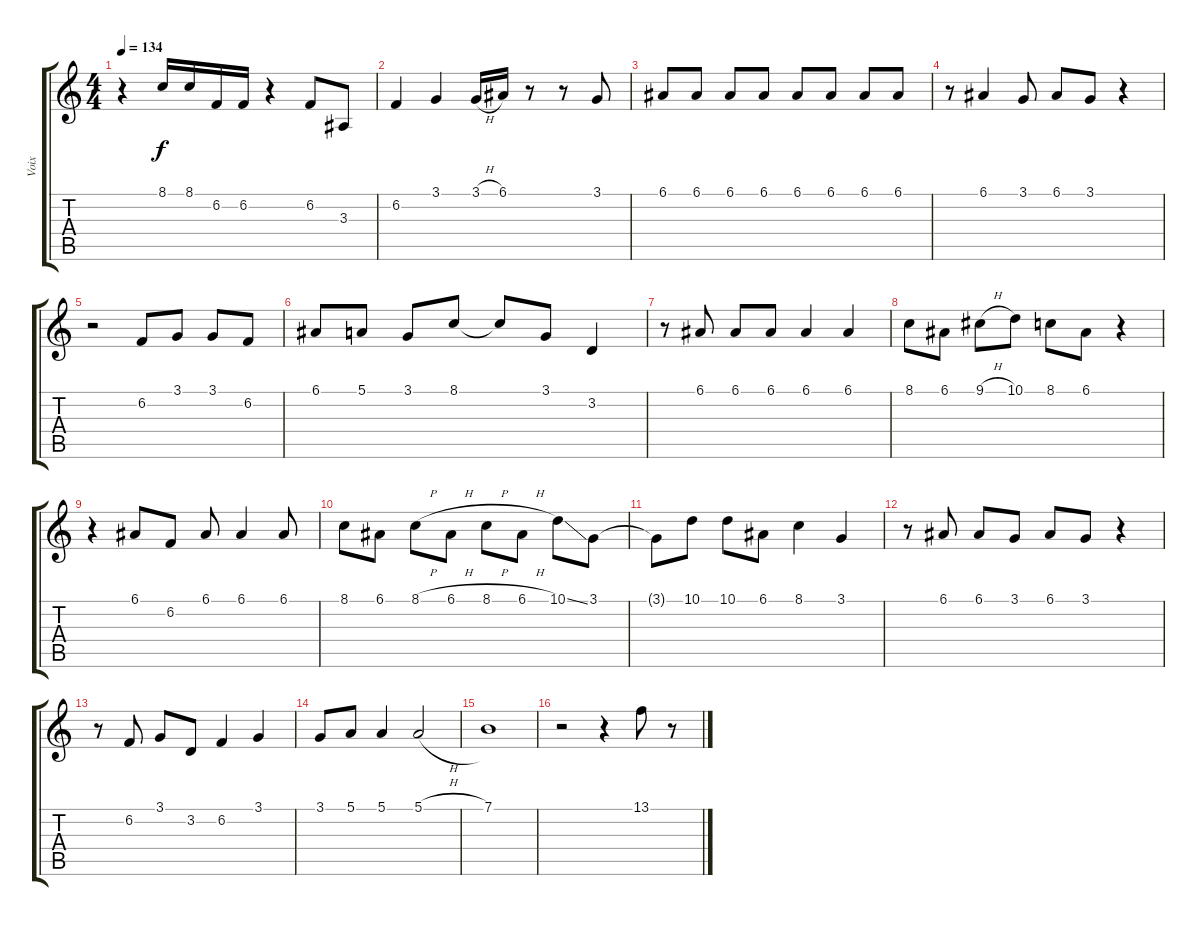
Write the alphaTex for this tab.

\track ("Voix" "Voix") {instrument accordion}
\staff {score tabs}
\tuning (E4 B3 G3 D3 A2 E2) {hide}
\ts (4 4)
\tempo 134
\clef g2
\ks c
r.4{dy f} 8.1.16 8.1.16 6.2.16 6.2.16 r.4 6.2.8 3.3.8 |
6.2.4 3.1.4 3.1{h}.16 6.1.16 r.8 r.8 3.1.8 |
6.1.8 6.1.8 6.1.8 6.1.8 6.1.8 6.1.8 6.1.8 6.1.8 |
r.8 6.1.4 3.1.8 6.1.8 3.1.8 r.4 |
r.2 6.2.8 3.1.8 3.1.8 6.2.8 |
6.1.8 5.1.8 3.1.8 8.1.8 8.1{t}.8 3.1.8 3.2.4 |
r.8 6.1.8 6.1.8 6.1.8 6.1.4 6.1.4 |
8.1.8 6.1.8 9.1{h}.8 10.1.8 8.1.8 6.1.8 r.4 |
r.4 6.1.8 6.2.8 6.1.8 6.1.4 6.1.8 |
8.1.8 6.1.8 8.1{h}.8 6.1{h}.8 8.1{h}.8 6.1{h}.8 10.1{ss}.8 3.1.8 |
3.1{t}.8 10.1.8 10.1.8 6.1.8 8.1.4 3.1.4 |
r.8 6.1.8 6.1.8 3.1.8 6.1.8 3.1.8 r.4 |
r.8 6.2.8 3.1.8 3.2.8 6.2.4 3.1.4 |
3.1.8 5.1.8 5.1.4 5.1{h}.2 |
7.1.1 |
r.2 r.4 13.1.8 r.8
